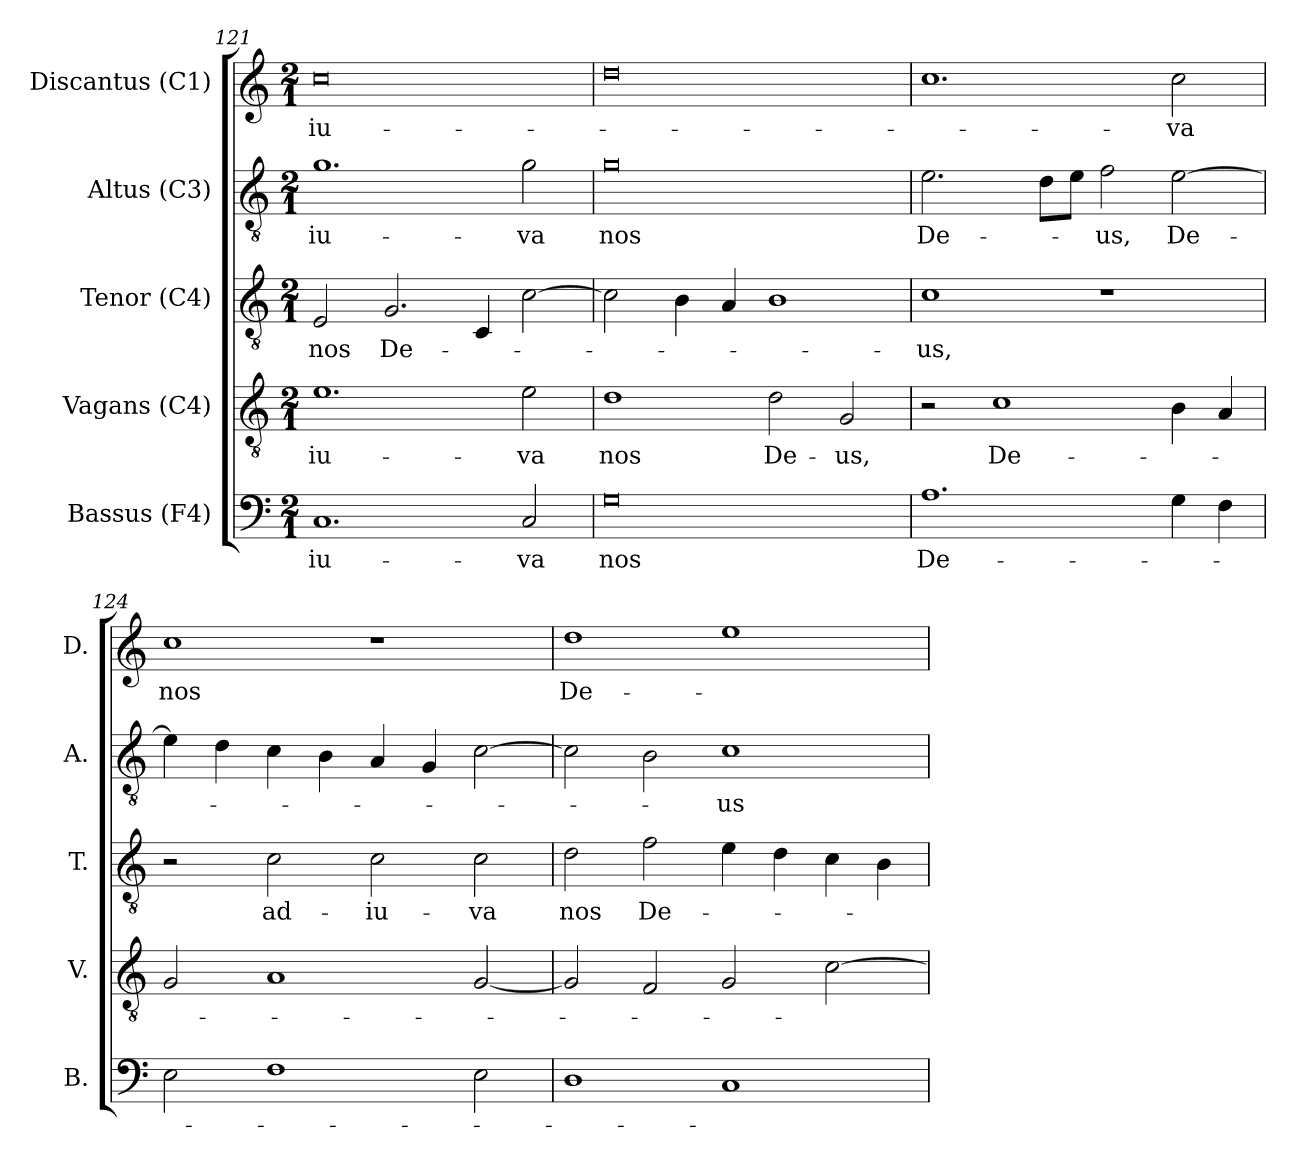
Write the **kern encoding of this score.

**kern	**text	**kern	**text	**kern	**text	**kern	**text	**kern	**text
*part5	*part5	*part4	*part4	*part3	*part3	*part2	*part2	*part1	*part1
*staff5	*staff5	*staff4	*staff4	*staff3	*staff3	*staff2	*staff2	*staff1	*staff1
*I"Bassus (F4)	*	*I"Vagans (C4)	*	*I"Tenor (C4)	*	*I"Altus (C3)	*	*I"Discantus (C1)	*
*I'B.	*	*I'V.	*	*I'T.	*	*I'A.	*	*I'D.	*
*clefF4	*	*clefGv2	*	*clefGv2	*	*clefGv2	*	*clefG2	*
*	*	*ITrd7c12	*	*ITrd7c12	*	*ITrd7c12	*	*	*
*k[]	*	*k[]	*	*k[]	*	*k[]	*	*k[]	*
*C:	*	*C:	*	*C:	*	*C:	*	*C:	*
*M2/1	*	*M2/1	*	*M2/1	*	*M2/1	*	*M2/1	*
=121	=121	=121	=121	=121	=121	=121	=121	=121	=121
!	!LO:LY:b:color=#000000	!	!	!	!	!	!	!	!
!	!	!	!LO:LY:b:color=#000000	!	!	!	!	!	!
!	!	!	!	!	!LO:LY:b:color=#000000	!	!	!	!
!	!	!	!	!	!	!	!LO:LY:b:color=#000000	!	!
!	!	!	!	!	!	!	!	!	!LO:LY:b:color=#000000
1.Ci	-iu-	1.Ei	-iu-	2EEi/	nos	1.Gi	-iu-	0cci	-iu-
!	!	!	!	!	!LO:LY:b:color=#000000	!	!	!	!
.	.	.	.	2.GGi/	De-	.	.	.	.
.	.	.	.	4CCi/	.	.	.	.	.
!	!LO:LY:b:color=#000000	!	!	!	!	!	!	!	!
!	!	!	!LO:LY:b:color=#000000	!	!	!	!	!	!
!	!	!	!	!	!	!	!LO:LY:b:color=#000000	!	!
2Ci/	-va	2Ei\	-va	[2Ci\	.	2Gi\	-va	.	.
=122	=122	=122	=122	=122	=122	=122	=122	=122	=122
!	!LO:LY:b:color=#000000	!	!	!	!	!	!	!	!
!	!	!	!LO:LY:b:color=#000000	!	!	!	!	!	!
!	!	!	!	!	!	!	!LO:LY:b:color=#000000	!	!
0Gi	nos	1Di	nos	2Ci\]	.	0Gi	nos	0ddi	.
.	.	.	.	4BBi\	.	.	.	.	.
.	.	.	.	4AAi/	.	.	.	.	.
!	!	!	!LO:LY:b:color=#000000	!	!	!	!	!	!
.	.	2Di\	De-	1BBi	.	.	.	.	.
!	!	!	!LO:LY:b:color=#000000	!	!	!	!	!	!
.	.	2GGi/	-us,	.	.	.	.	.	.
=123	=123	=123	=123	=123	=123	=123	=123	=123	=123
!	!LO:LY:b:color=#000000	!	!	!	!	!	!	!	!
!	!	!	!	!	!LO:LY:b:color=#000000	!	!	!	!
!	!	!	!	!	!	!	!LO:LY:b:color=#000000	!	!
1.Ai	De-	2r	.	1Ci	-us,	2.Ei\	De-	1.cci	.
!	!	!	!LO:LY:b:color=#000000	!	!	!	!	!	!
.	.	1Ci	De-	.	.	.	.	.	.
.	.	.	.	.	.	8Di\L	.	.	.
.	.	.	.	.	.	8Ei\J	.	.	.
!	!	!	!	!	!	!	!LO:LY:b:color=#000000	!	!
.	.	.	.	1r	.	2Fi\	-us,	.	.
!	!	!	!	!	!	!	!LO:LY:b:color=#000000	!	!
!	!	!	!	!	!	!	!	!	!LO:LY:b:color=#000000
4Gi\	.	4BBi\	.	.	.	[2Ei\	De-	2cci\	-va
4Fi\	.	4AAi/	.	.	.	.	.	.	.
!!LO:PB:g=z
=124	=124	=124	=124	=124	=124	=124	=124	=124	=124
!	!	!	!	!	!	!	!	!	!LO:LY:b:color=#000000
2Ei\	.	2GGi/	.	2r	.	4Ei\]	.	1cci	nos
.	.	.	.	.	.	4Di\	.	.	.
!	!	!	!	!	!LO:LY:b:color=#000000	!	!	!	!
1Fi	.	1AAi	.	2Ci\	ad-	4Ci\	.	.	.
.	.	.	.	.	.	4BBi\	.	.	.
!	!	!	!	!	!LO:LY:b:color=#000000	!	!	!	!
.	.	.	.	2Ci\	-iu-	4AAi/	.	1r	.
.	.	.	.	.	.	4GGi/	.	.	.
!	!	!	!	!	!LO:LY:b:color=#000000	!	!	!	!
2Ei\	.	[2GGi/	.	2Ci\	-va	[2Ci\	.	.	.
=125	=125	=125	=125	=125	=125	=125	=125	=125	=125
!	!	!	!	!	!LO:LY:b:color=#000000	!	!	!	!
!	!	!	!	!	!	!	!	!	!LO:LY:b:color=#000000
1Di	.	2GGi/]	.	2Di\	nos	2Ci\]	.	1ddi	De-
!	!	!	!	!	!LO:LY:b:color=#000000	!	!	!	!
.	.	2FFi/	.	2Fi\	De-	2BBi\	.	.	.
!	!	!	!	!	!	!	!LO:LY:b:color=#000000	!	!
1Ci	.	2GGi/	.	4Ei\	.	1Ci	-us	1eei	.
.	.	.	.	4Di\	.	.	.	.	.
.	.	[2Ci\	.	4Ci\	.	.	.	.	.
.	.	.	.	4BBi\	.	.	.	.	.
=	=	=	=	=	=	=	=	=	=
*-	*-	*-	*-	*-	*-	*-	*-	*-	*-
